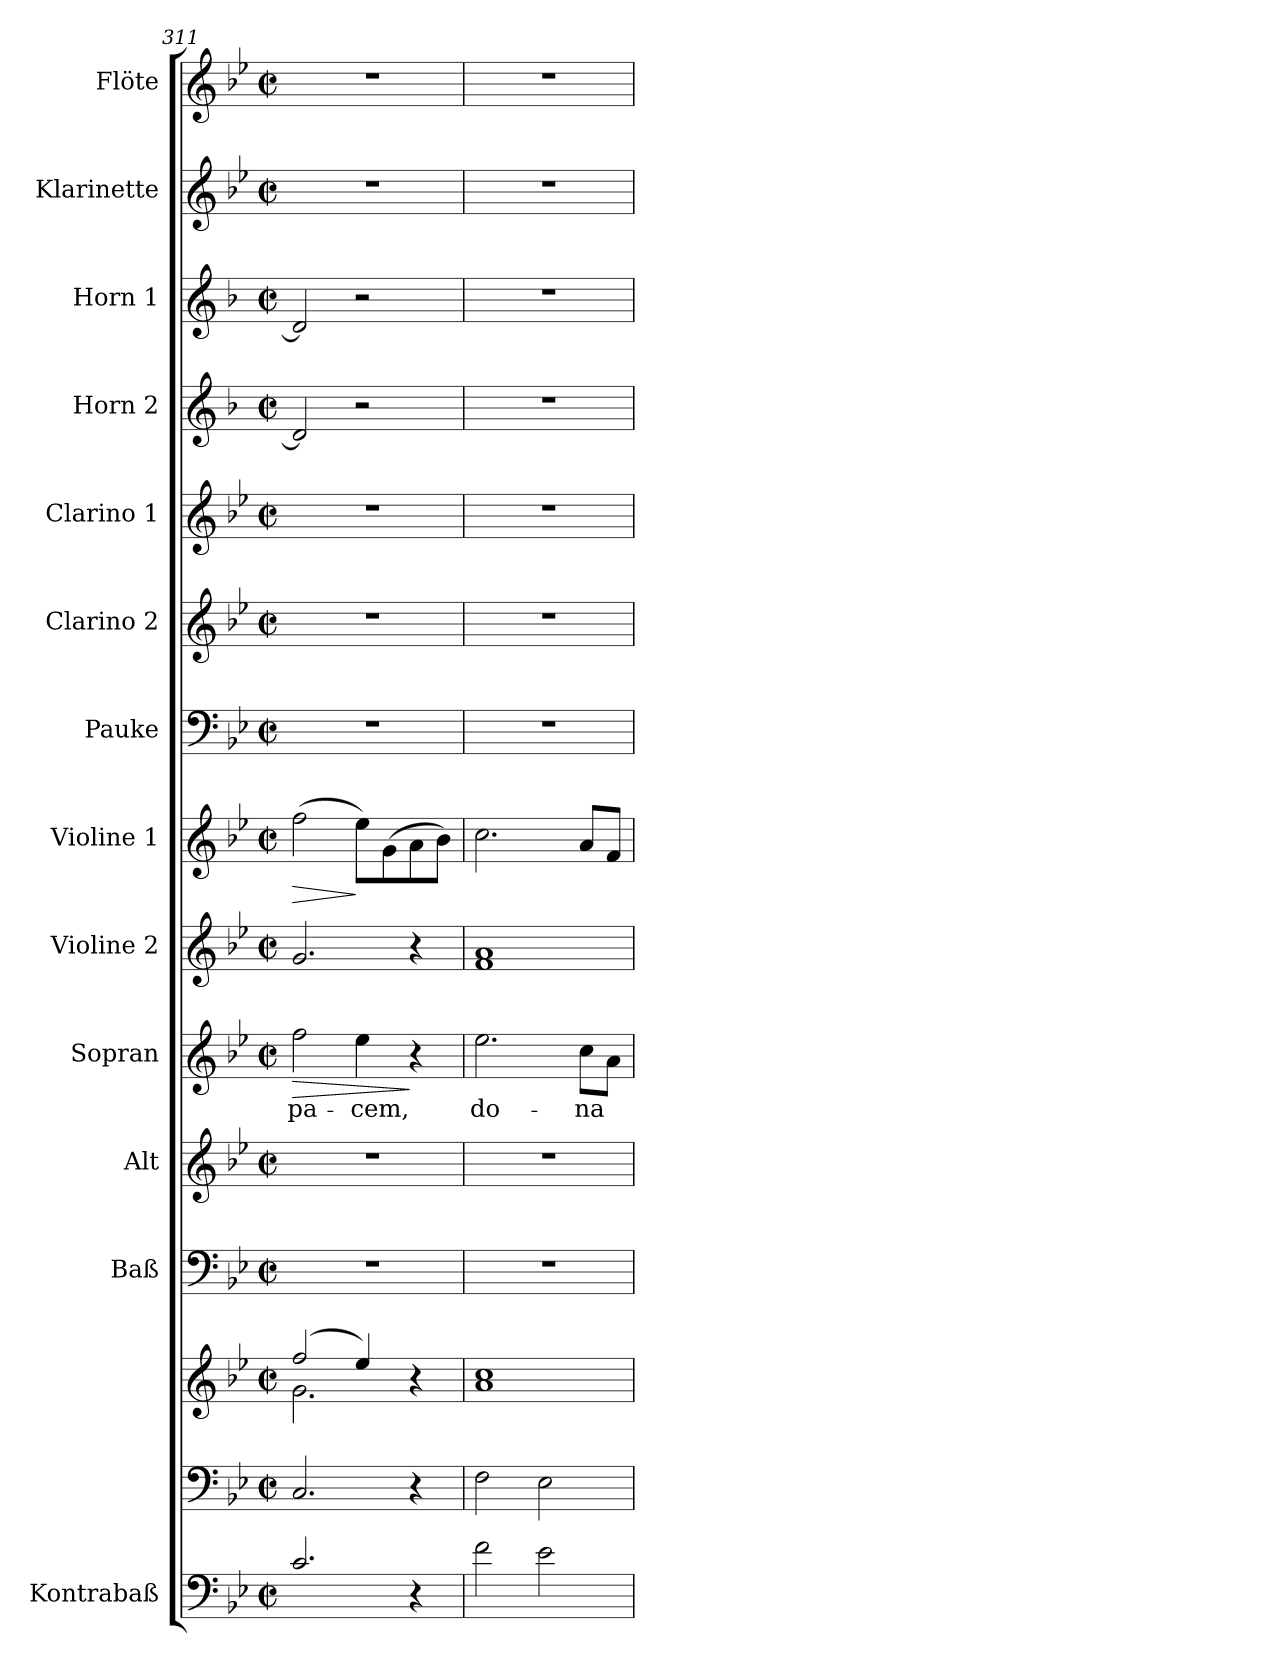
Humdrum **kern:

**kern	**kern	**kern	**kern	**kern	**kern	**text	**dynam	**kern	**kern	**dynam	**kern	**kern	**kern	**kern	**kern	**kern	**kern
*part14	*part13	*part13	*part12	*part11	*part10	*part10	*part10	*part9	*part8	*part8	*part7	*part6	*part5	*part4	*part3	*part2	*part1
*staff15	*staff14	*staff13	*staff12	*staff11	*staff10	*staff10	*staff10	*staff9	*staff8	*staff8	*staff7	*staff6	*staff5	*staff4	*staff3	*staff2	*staff1
*I"Kontrabaß	*	*	*I"Baß	*I"Alt	*I"Sopran	*	*	*I"Violine 2	*I"Violine 1	*	*I"Pauke	*I"Clarino 2	*I"Clarino 1	*I"Horn 2	*I"Horn 1	*I"Klarinette	*I"Flöte
*I'Kb	*	*	*I'Baß	*I'Alt	*I'Sop	*	*	*I'Vln. 2	*I'Vln. 1	*	*I'Pk.	*	*	*I'Hrn. 2	*I'Hrn. 1	*	*I'Fl.
*clefF4	*clefF4	*clefG2	*clefF4	*clefG2	*clefG2	*	*	*clefG2	*clefG2	*	*clefF4	*clefG2	*clefG2	*clefG2	*clefG2	*clefG2	*clefG2
*ITrd7c12	*	*	*	*	*	*	*	*	*	*	*	*ITrd7c12	*ITrd7c12	*ITrd4c7	*ITrd4c7	*	*
*k[b-e-]	*k[b-e-]	*k[b-e-]	*k[b-e-]	*k[b-e-]	*k[b-e-]	*	*	*k[b-e-]	*k[b-e-]	*	*k[b-e-]	*k[b-e-]	*k[b-e-]	*k[b-e-]	*k[b-e-]	*k[b-e-]	*k[b-e-]
*B-:	*B-:	*B-:	*B-:	*B-:	*B-:	*	*	*B-:	*B-:	*	*B-:	*B-:	*B-:	*B-:	*B-:	*B-:	*B-:
*M2/2	*M2/2	*M2/2	*M2/2	*M2/2	*M2/2	*	*	*M2/2	*M2/2	*	*M2/2	*M2/2	*M2/2	*M2/2	*M2/2	*M2/2	*M2/2
*met(c|)	*met(c|)	*met(c|)	*met(c|)	*met(c|)	*met(c|)	*	*	*met(c|)	*met(c|)	*	*met(c|)	*met(c|)	*met(c|)	*met(c|)	*met(c|)	*met(c|)	*met(c|)
=311	=311	=311	=311	=311	=311	=311	=311	=311	=311	=311	=311	=311	=311	=311	=311	=311	=311
*	*	*^	*	*	*	*	*	*	*	*	*	*	*	*	*	*	*
!	!	!	!	!	!	!	!LO:LY:b	!LO:HP:b	!	!	!LO:HP:b	!	!	!	!	!	!	!
2.C/	2.C/	(2ff/	2.g\	1r	1r	2ff\	pa-	>	2.g/	(>2ff\	>	1r	1r	1r	2G/]	2G/]	1r	1r
!	!	!	!	!	!	!	!LO:LY:b	!	!	!	!	!	!	!	!	!	!	!
.	.	4ee-/)	.	.	.	4ee-\	-cem,	.	.	8ee-\L)	]	.	.	.	2r	2r	.	.
.	.	.	.	.	.	.	.	.	.	(>8g\	.	.	.	.	.	.	.	.
4r	4r	4r	4ryy	.	.	4r	.	]	4r	8a\	.	.	.	.	.	.	.	.
.	.	.	.	.	.	.	.	.	.	8b-\J)	.	.	.	.	.	.	.	.
=312	=312	=312	=312	=312	=312	=312	=312	=312	=312	=312	=312	=312	=312	=312	=312	=312	=312	=312
!	!	!	!	!	!	!	!LO:LY:b	!	!	!	!	!	!	!	!	!	!	!
2F\	2F\	1cc	1a	1r	1r	2.ee-\	do-	.	1f 1a	2.cc\	.	1r	1r	1r	1r	1r	1r	1r
2E-\	2E-\	.	.	.	.	.	.	.	.	.	.	.	.	.	.	.	.	.
!	!	!	!	!	!	!	!LO:LY:b	!	!	!	!	!	!	!	!	!	!	!
.	.	.	.	.	.	8cc\L	-na	.	.	8a/L	.	.	.	.	.	.	.	.
.	.	.	.	.	.	8a\J	.	.	.	8f/J	.	.	.	.	.	.	.	.
*	*	*v	*v	*	*	*	*	*	*	*	*	*	*	*	*	*	*	*
=	=	=	=	=	=	=	=	=	=	=	=	=	=	=	=	=	=
*-	*-	*-	*-	*-	*-	*-	*-	*-	*-	*-	*-	*-	*-	*-	*-	*-	*-
